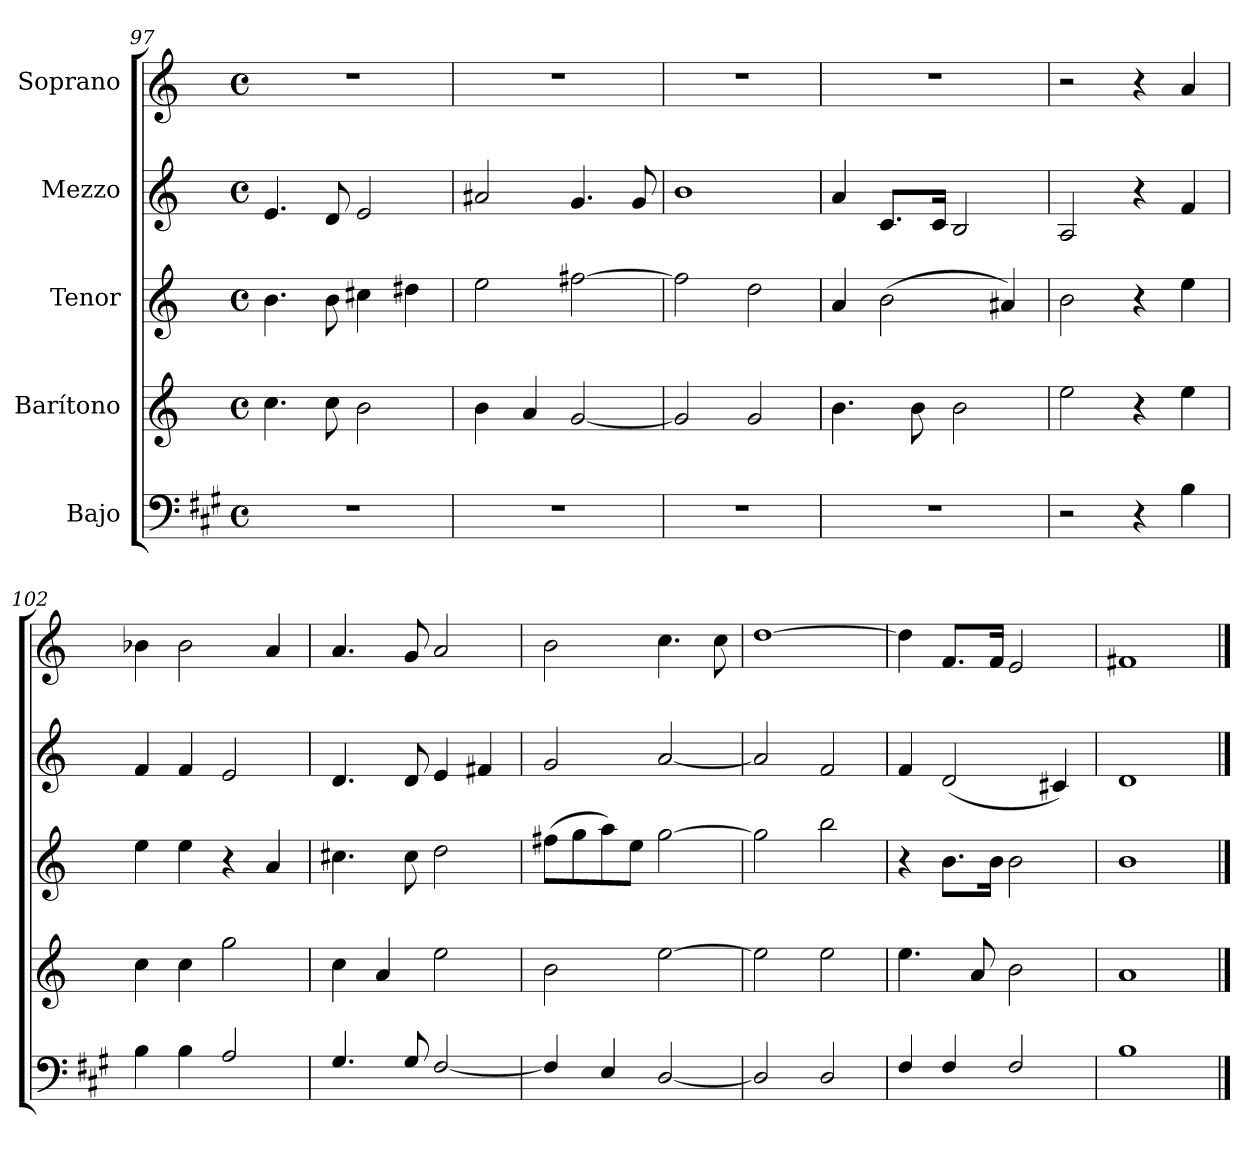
**kern	**kern	**kern	**kern	**kern
*part5	*part4	*part3	*part2	*part1
*staff5	*staff4	*staff3	*staff2	*staff1
*I"Bajo	*I"Barítono	*I"Tenor	*I"Mezzo	*I"Soprano
*clefF4	*clefG2	*clefG2	*clefG2	*clefG2
*ITrd5c9	*ITrd4c7	*ITrd1c2	*	*
*k[]	*k[b-]	*k[b-e-]	*k[]	*k[]
*M4/4	*M4/4	*M4/4	*M4/4	*M4/4
*met(c)	*met(c)	*met(c)	*met(c)	*met(c)
=97	=97	=97	=97	=97
1r	4.f\	4.a\	4.e/	1r
.	8f\	8a\	8d/	.
.	2e\	4bn\	2e/	.
.	.	4cc#X\	.	.
!!LO:PB:g=z
=98	=98	=98	=98	=98
1r	4e\	2dd\	2a#X/	1r
.	4d/	.	.	.
.	[2c/	[2een\	4.g/	.
.	.	.	8g/	.
=99	=99	=99	=99	=99
1r	2c/]	2ee\]	1b	1r
.	2c/	2cc\	.	.
=100	=100	=100	=100	=100
1r	4.e\	4g/	4a/	1r
.	.	(>2a\	8.c/L	.
.	8e\	.	.	.
.	.	.	16c/Jk	.
.	2e\	.	2B/	.
.	.	4g#X/)	.	.
=101	=101	=101	=101	=101
2r	2a\	2a\	2A/	2r
4r	4r	4r	4r	4r
4D\	4a\	4dd\	4f/	4a/
=102	=102	=102	=102	=102
4D\	4f\	4dd\	4f/	4b-X\
4D\	4f\	4dd\	4f/	2b-\
2C/	2cc\	4r	2e/	.
.	.	4g/	.	4a/
=103	=103	=103	=103	=103
4.BB/	4f\	4.bn\	4.d/	4.a/
.	4d/	.	.	.
8BB/	.	8b\	8d/	8g/
[2AA/	2a\	2cc\	4e/	2a/
.	.	.	4f#X/	.
=104	=104	=104	=104	=104
4AA/]	2e\	(>8een\L	2g/	2b\
.	.	8ff\	.	.
4GG/	.	8gg\)	.	.
.	.	8dd\J	.	.
[2FF/	[2a\	[2ff\	[2a/	4.cc\
.	.	.	.	8cc\
=105	=105	=105	=105	=105
2FF/]	2a\]	2ff\]	2a/]	[1dd
2FF/	2a\	2aa\	2f/	.
!!LO:LB:g=z
=106	=106	=106	=106	=106
4AA/	4.a\	4r	4f/	4dd\]
4AA/	.	8.a\L	(<2d/	8.f/L
.	8d/	.	.	.
.	.	16a\Jk	.	16f/Jk
2AA/	2e\	2a\	.	2e/
.	.	.	4c#X/)	.
=107	=107	=107	=107	=107
1D	1d	1a	1d	1f#X
==	==	==	==	==
*-	*-	*-	*-	*-
